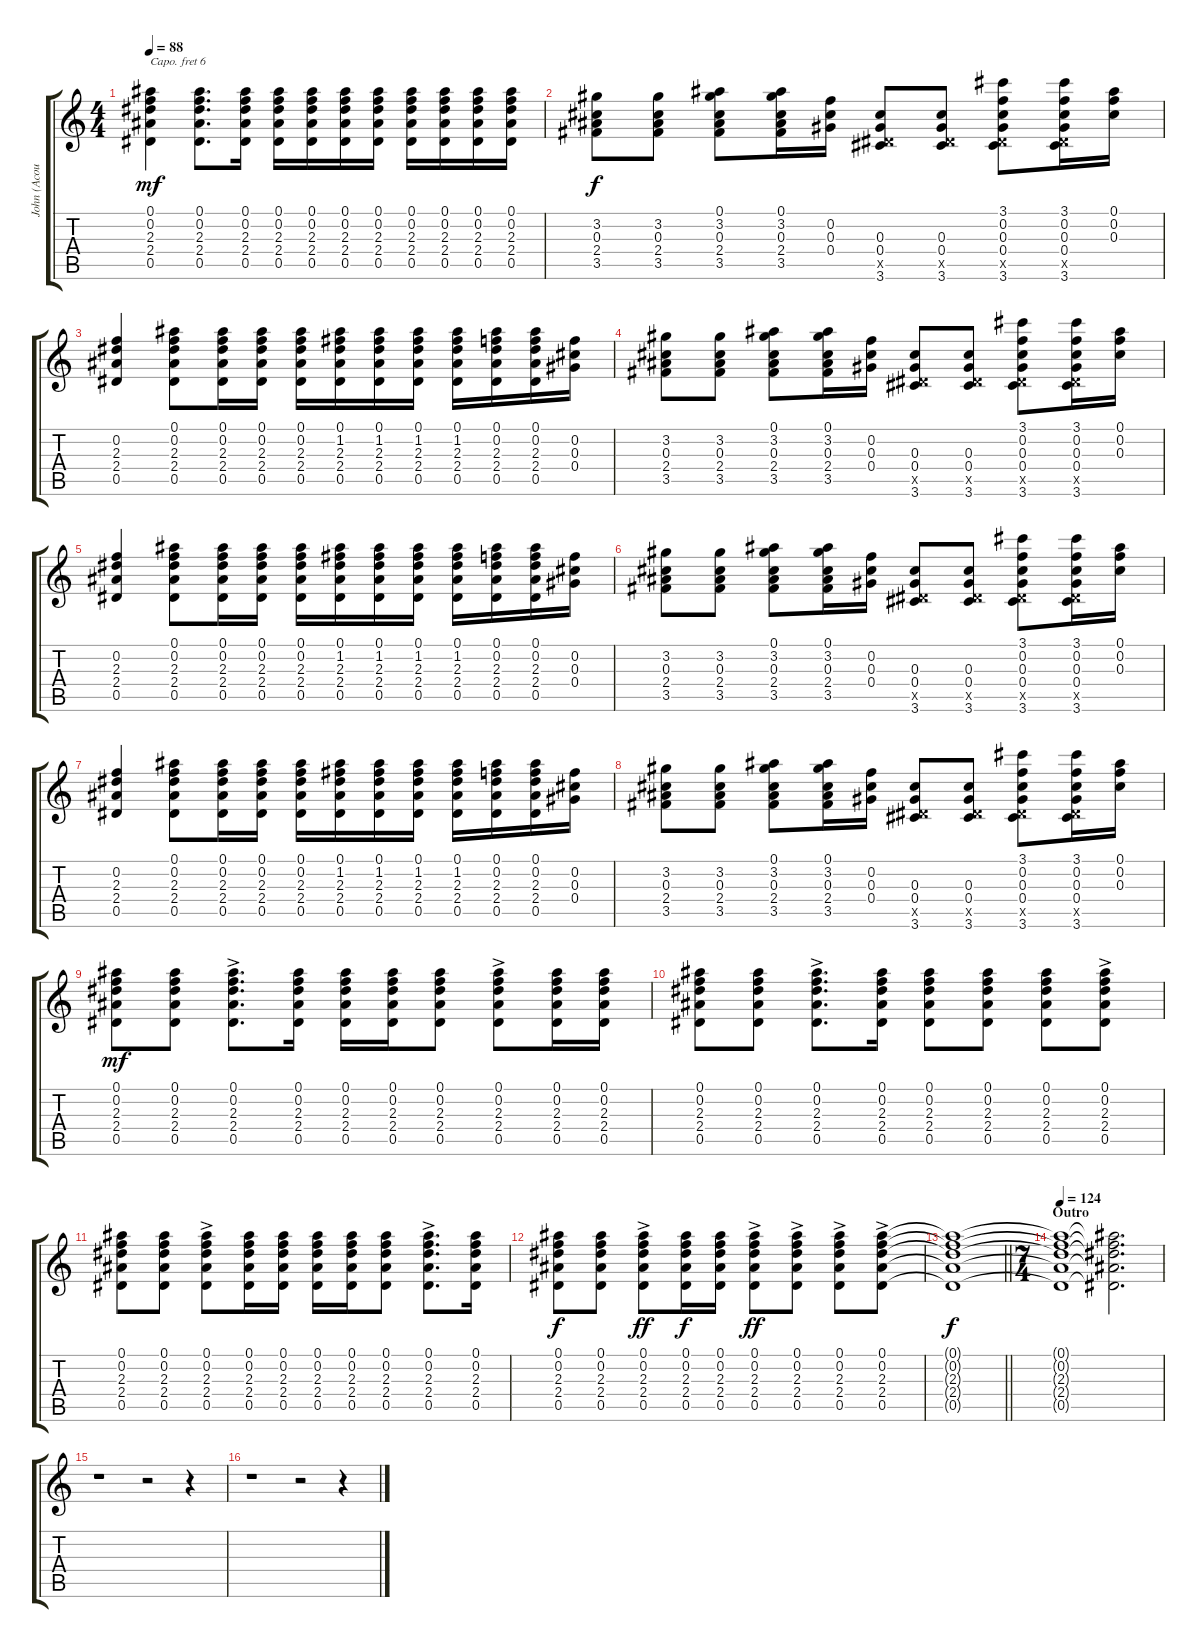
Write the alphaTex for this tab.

\track ("John (Acoustic 2)" "John (Acou") {instrument acousticguitarsteel}
\staff {score tabs}
\capo 6
\tuning (E4 B3 G3 D3 A2 E2) {hide}
\ts (4 4)
\tempo 88
\clef g2
\ks c
(0.1 0.2 2.3 2.4 0.5).4{dy mf} (0.1 0.2 2.3 2.4 0.5).8{d} (0.1 0.2 2.3 2.4 0.5).16 (0.1 0.2 2.3 2.4 0.5).16 (0.1 0.2 2.3 2.4 0.5).16 (0.1 0.2 2.3 2.4 0.5).16 (0.1 0.2 2.3 2.4 0.5).16 (0.1 0.2 2.3 2.4 0.5).16 (0.1 0.2 2.3 2.4 0.5).16 (0.1 0.2 2.3 2.4 0.5).16 (0.1 0.2 2.3 2.4 0.5).16 |
(3.2 0.3 2.4 3.5).8{dy f} (3.2 0.3 2.4 3.5).8 (0.1 3.2 0.3 2.4 3.5).8 (0.1 3.2 0.3 2.4 3.5).16 (0.2 0.3 0.4).16 (0.3 0.4 0.5{x} 3.6).8 (0.3 0.4 0.5{x} 3.6).8 (3.1 0.2 0.3 0.4 0.5{x} 3.6).8 (3.1 0.2 0.3 0.4 0.5{x} 3.6).16 (0.1 0.2 0.3).16 |
(0.2 2.3 2.4 0.5).4 (0.1 0.2 2.3 2.4 0.5).8 (0.1 0.2 2.3 2.4 0.5).16 (0.1 0.2 2.3 2.4 0.5).16 (0.1 0.2 2.3 2.4 0.5).16 (0.1 1.2 2.3 2.4 0.5).16 (0.1 1.2 2.3 2.4 0.5).16 (0.1 1.2 2.3 2.4 0.5).16 (0.1 1.2 2.3 2.4 0.5).16 (0.1 0.2 2.3 2.4 0.5).16 (0.1 0.2 2.3 2.4 0.5).16 (0.2 0.3 0.4).16 |
(3.2 0.3 2.4 3.5).8 (3.2 0.3 2.4 3.5).8 (0.1 3.2 0.3 2.4 3.5).8 (0.1 3.2 0.3 2.4 3.5).16 (0.2 0.3 0.4).16 (0.3 0.4 0.5{x} 3.6).8 (0.3 0.4 0.5{x} 3.6).8 (3.1 0.2 0.3 0.4 0.5{x} 3.6).8 (3.1 0.2 0.3 0.4 0.5{x} 3.6).16 (0.1 0.2 0.3).16 |
(0.2 2.3 2.4 0.5).4 (0.1 0.2 2.3 2.4 0.5).8 (0.1 0.2 2.3 2.4 0.5).16 (0.1 0.2 2.3 2.4 0.5).16 (0.1 0.2 2.3 2.4 0.5).16 (0.1 1.2 2.3 2.4 0.5).16 (0.1 1.2 2.3 2.4 0.5).16 (0.1 1.2 2.3 2.4 0.5).16 (0.1 1.2 2.3 2.4 0.5).16 (0.1 0.2 2.3 2.4 0.5).16 (0.1 0.2 2.3 2.4 0.5).16 (0.2 0.3 0.4).16 |
(3.2 0.3 2.4 3.5).8 (3.2 0.3 2.4 3.5).8 (0.1 3.2 0.3 2.4 3.5).8 (0.1 3.2 0.3 2.4 3.5).16 (0.2 0.3 0.4).16 (0.3 0.4 0.5{x} 3.6).8 (0.3 0.4 0.5{x} 3.6).8 (3.1 0.2 0.3 0.4 0.5{x} 3.6).8 (3.1 0.2 0.3 0.4 0.5{x} 3.6).16 (0.1 0.2 0.3).16 |
(0.2 2.3 2.4 0.5).4 (0.1 0.2 2.3 2.4 0.5).8 (0.1 0.2 2.3 2.4 0.5).16 (0.1 0.2 2.3 2.4 0.5).16 (0.1 0.2 2.3 2.4 0.5).16 (0.1 1.2 2.3 2.4 0.5).16 (0.1 1.2 2.3 2.4 0.5).16 (0.1 1.2 2.3 2.4 0.5).16 (0.1 1.2 2.3 2.4 0.5).16 (0.1 0.2 2.3 2.4 0.5).16 (0.1 0.2 2.3 2.4 0.5).16 (0.2 0.3 0.4).16 |
(3.2 0.3 2.4 3.5).8 (3.2 0.3 2.4 3.5).8 (0.1 3.2 0.3 2.4 3.5).8 (0.1 3.2 0.3 2.4 3.5).16 (0.2 0.3 0.4).16 (0.3 0.4 0.5{x} 3.6).8 (0.3 0.4 0.5{x} 3.6).8 (3.1 0.2 0.3 0.4 0.5{x} 3.6).8 (3.1 0.2 0.3 0.4 0.5{x} 3.6).16 (0.1 0.2 0.3).16 |
(0.1 0.2 2.3 2.4 0.5).8{dy mf} (0.1 0.2 2.3 2.4 0.5).8 (0.1{ac} 0.2 2.3 2.4 0.5).8{d} (0.1 0.2 2.3 2.4 0.5).16 (0.1 0.2 2.3 2.4 0.5).16 (0.1 0.2 2.3 2.4 0.5).16 (0.1 0.2 2.3 2.4 0.5).8 (0.1{ac} 0.2 2.3 2.4 0.5).8 (0.1 0.2 2.3 2.4 0.5).16 (0.1 0.2 2.3 2.4 0.5).16 |
(0.1 0.2 2.3 2.4 0.5).8 (0.1 0.2 2.3 2.4 0.5).8 (0.1 0.2 2.3 2.4 0.5{ac}).8{d} (0.1 0.2 2.3 2.4 0.5).16 (0.1 0.2 2.3 2.4 0.5).8 (0.1 0.2 2.3 2.4 0.5).8 (0.1 0.2 2.3 2.4 0.5).8 (0.1 0.2 2.3 2.4 0.5{ac}).8 |
(0.1 0.2 2.3 2.4 0.5).8 (0.1 0.2 2.3 2.4 0.5).8 (0.1 0.2 2.3 2.4 0.5{ac}).8 (0.1 0.2 2.3 2.4 0.5).16 (0.1 0.2 2.3 2.4 0.5).16 (0.1 0.2 2.3 2.4 0.5).16 (0.1 0.2 2.3 2.4 0.5).16 (0.1 0.2 2.3 2.4 0.5).8 (0.1 0.2 2.3 2.4 0.5{ac}).8{d} (0.1 0.2 2.3 2.4 0.5).16 |
(0.1 0.2 2.3 2.4 0.5).8{dy f} (0.1 0.2 2.3 2.4 0.5).8 (0.1 0.2 2.3 2.4 0.5{ac}).8{dy ff} (0.1 0.2 2.3 2.4 0.5).16{dy f} (0.1 0.2 2.3 2.4 0.5).16 (0.1 0.2 2.3 2.4 0.5{ac}).8{dy ff} (0.1 0.2 2.3 2.4 0.5{ac}).8 (0.1 0.2 2.3 2.4 0.5{ac}).8 (0.1 0.2 2.3 2.4 0.5{ac}).8 |
\barLineRight lightlight
(0.1{t} 0.2{t} 2.3{t} 2.4{t} 0.5{t}).1{dy f} |
\ts (7 4)
\section ("" "Outro")
\tempo 124
(0.1{t} 0.2{t} 2.3{t} 2.4{t} 0.5{t}).1 (0.1{t} 0.2{t} 2.3{t} 2.4{t} 0.5{t}).2{d} |
r.1 r.2 r.4 |
r.1 r.2 r.4
